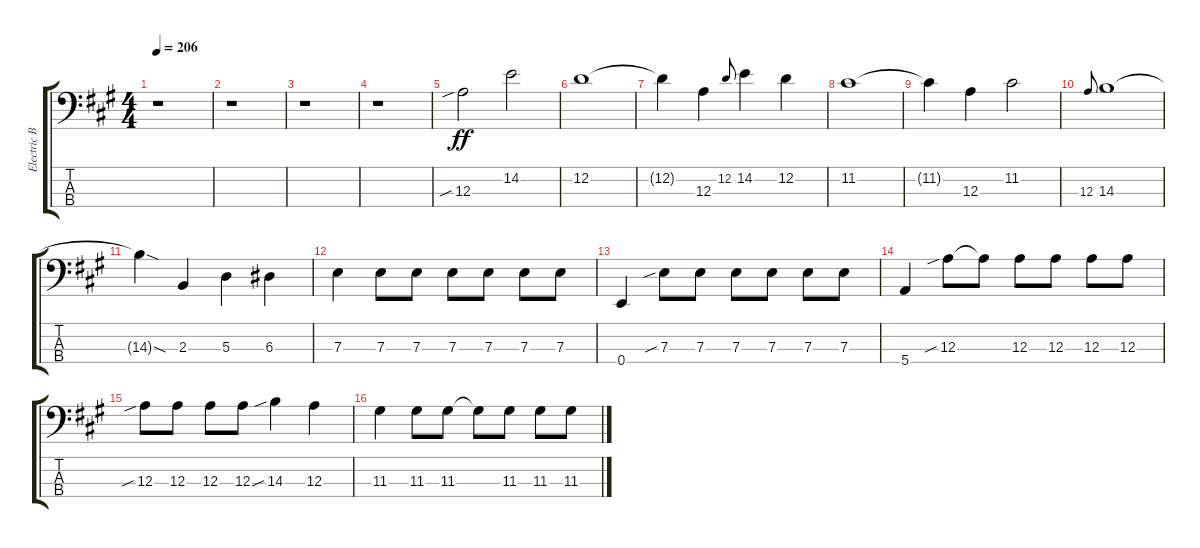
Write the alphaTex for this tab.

\track ("Electric Bass" "Electric B") {instrument electricbassfinger}
\staff {score tabs}
\tuning (G2 D2 A1 E1) {hide}
\ts (4 4)
\tempo 206
\clef f4
\ks a
r.1{dy mp} |
r.1 |
r.1 |
r.1 |
12.3{sib}.2{dy ff} 14.2.2 |
12.2.1 |
12.2{t}.4 12.3.4 12.2.8{gr onbeat} 14.2.4 12.2.4 |
11.2.1 |
11.2{t}.4 12.3.4 11.2.2 |
12.3.8{gr onbeat} 14.3.1 |
14.3{sod t}.4 2.3.4 5.3.4 6.3.4 |
7.3.4 7.3.8 7.3.8 7.3.8 7.3.8 7.3.8 7.3.8 |
0.4.4 7.3{sib}.8 7.3.8 7.3.8 7.3.8 7.3.8 7.3.8 |
\section ("" "")
5.4.4 12.3{sib}.8 12.3{t}.8 12.3.8 12.3.8 12.3.8 12.3.8 |
12.3{sib}.8 12.3.8 12.3.8 12.3.8 14.3{sib}.4 12.3.4 |
11.3.4 11.3.8 11.3.8 11.3{t}.8 11.3.8 11.3.8 11.3.8
